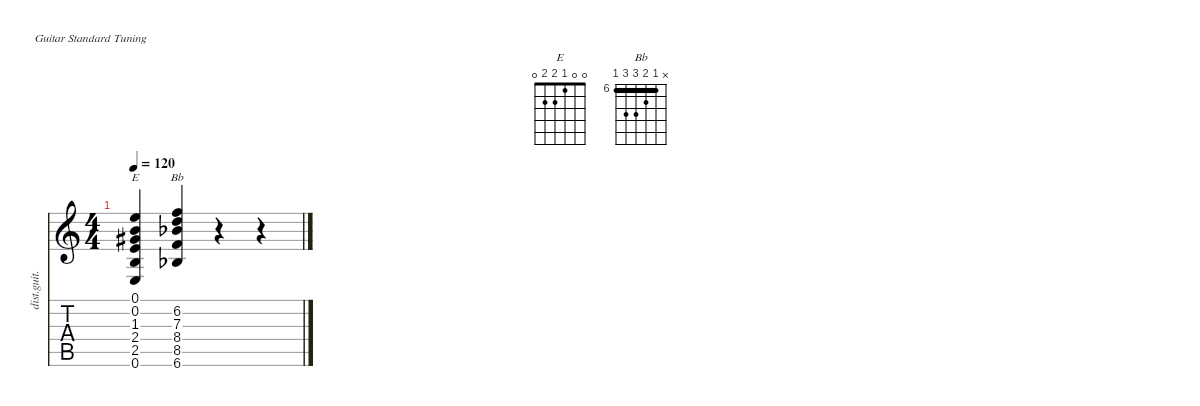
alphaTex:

\defaultSystemsLayout 4
\hideDynamics
\bracketExtendMode nobrackets
\otherSystemsTrackNameOrientation horizontal
\track ("Distortion Guitar" "dist.guit.") {instrument distortionguitar}
\staff {score tabs}
\tuning (E4 B3 G3 D3 A2 E2)
\chord ("E" 0 0 1 2 2 0) {showfingering false}
\chord ("Bb" x 6 7 8 8 6) {firstfret 6 showfingering false barre 6}
\ts (4 4)
\tempo 120
\clef g2
\ks c
(0.6 2.5 2.4 1.3{acc #} 0.2 0.1).4{ch "E" dy mf instrument distortionguitar beam Up} (6.6{acc b} 8.5 8.4{acc b} 7.3 6.2).4{ch "Bb" beam Up} r.4{beam Up} r.4{beam Up}
